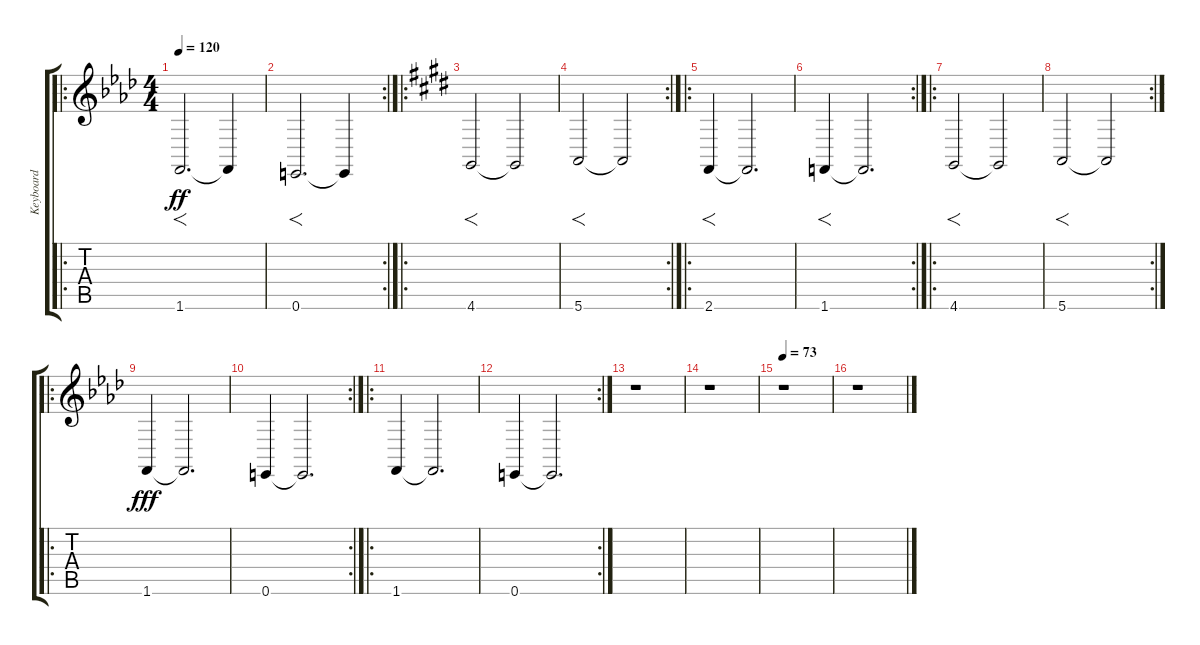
\track ("Keyboard" "Keyboard") {instrument stringensemble1}
\staff {score tabs}
\tuning (E4 B3 G3 D3 A2 E2) {hide}
\ro
\ts (4 4)
\tempo 120
\clef g2
\ks ab
1.6.2{f d dy ff} 1.6{t}.4 |
\rc 2
0.6.2{f d} 0.6{t}.4 |
\ro
\ks e
4.6.2{f} 4.6{t}.2 |
\rc 2
5.6.2{f} 5.6{t}.2 |
\ro
2.6.4{f} 2.6{t}.2{d} |
\rc 2
1.6.4{f} 1.6{t}.2{d} |
\ro
4.6.2{f} 4.6{t}.2 |
\rc 2
5.6.2{f} 5.6{t}.2 |
\ro
\ks ab
1.6.4{dy fff} 1.6{t}.2{d} |
\rc 2
0.6.4 0.6{t}.2{d} |
\ro
1.6.4 1.6{t}.2{d} |
\rc 2
0.6.4 0.6{t}.2{d} |
r.1 |
r.1 |
\tempo 73
r.1 |
r.1
